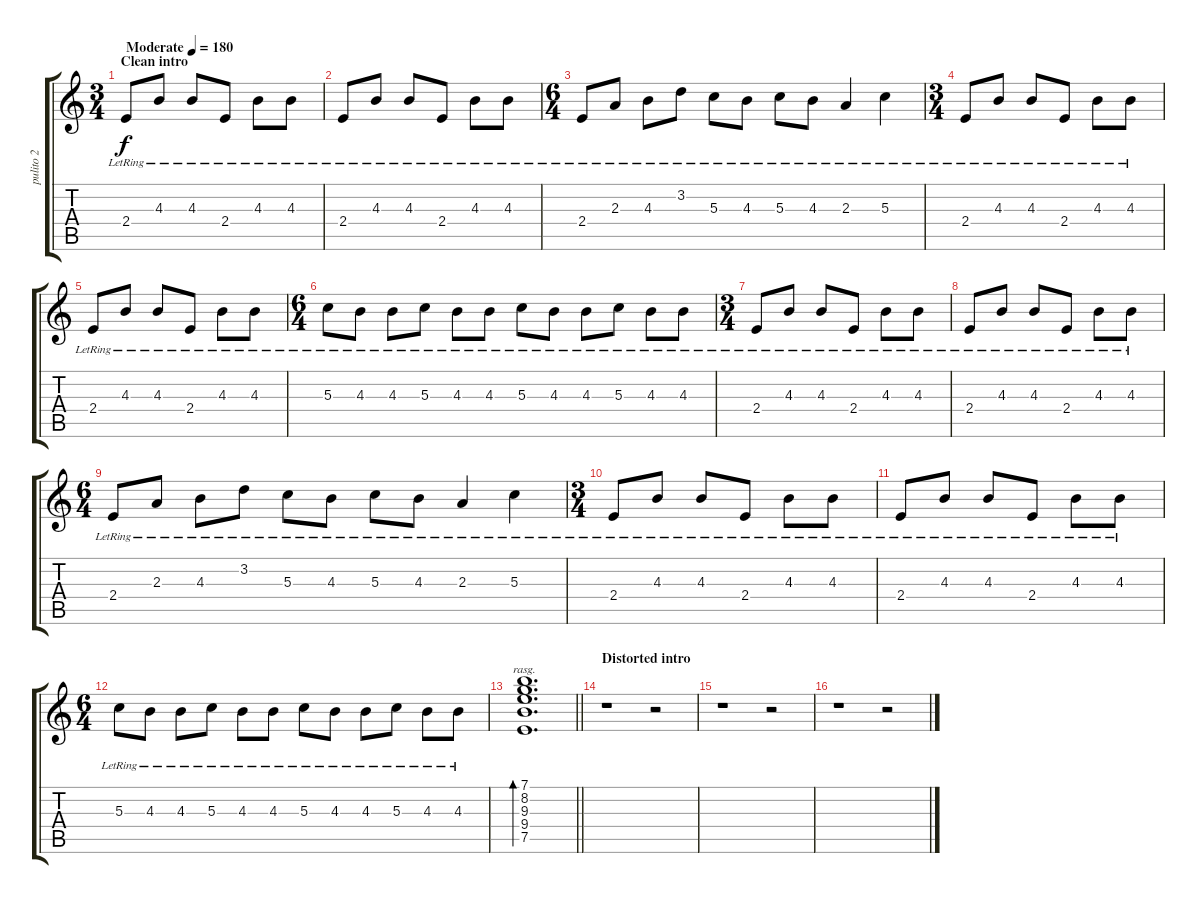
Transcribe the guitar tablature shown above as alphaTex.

\track ("pulito 2" "pulito 2") {instrument acousticguitarsteel}
\staff {score tabs}
\tuning (E4 B3 G3 D3 A2 E2) {hide}
\ts (3 4)
\section ("" "Clean intro")
\tempo (180 "Moderate")
\clef g2
\ks c
2.4{lr}.8{dy f volume 6 instrument acousticguitarsteel} 4.3{lr}.8 4.3{lr}.8 2.4{lr}.8 4.3{lr}.8 4.3{lr}.8 |
2.4{lr}.8{volume 6} 4.3{lr}.8 4.3{lr}.8 2.4{lr}.8 4.3{lr}.8 4.3{lr}.8 |
\ts (6 4)
2.4{lr}.8 2.3{lr}.8 4.3{lr}.8 3.2{lr}.8 5.3{lr}.8 4.3{lr}.8 5.3{lr}.8 4.3{lr}.8 2.3{lr}.4 5.3{lr}.4 |
\ts (3 4)
2.4{lr}.8{volume 6} 4.3{lr}.8 4.3{lr}.8 2.4{lr}.8 4.3{lr}.8 4.3{lr}.8 |
2.4{lr}.8{volume 6} 4.3{lr}.8 4.3{lr}.8 2.4{lr}.8 4.3{lr}.8 4.3{lr}.8 |
\ts (6 4)
5.3{lr}.8 4.3{lr}.8 4.3{lr}.8 5.3{lr}.8 4.3{lr}.8 4.3{lr}.8 5.3{lr}.8 4.3{lr}.8 4.3{lr}.8 5.3{lr}.8 4.3{lr}.8 4.3{lr}.8 |
\ts (3 4)
2.4{lr}.8{volume 6} 4.3{lr}.8 4.3{lr}.8 2.4{lr}.8 4.3{lr}.8 4.3{lr}.8 |
2.4{lr}.8{volume 6} 4.3{lr}.8 4.3{lr}.8 2.4{lr}.8 4.3{lr}.8 4.3{lr}.8 |
\ts (6 4)
2.4{lr}.8 2.3{lr}.8 4.3{lr}.8 3.2{lr}.8 5.3{lr}.8 4.3{lr}.8 5.3{lr}.8 4.3{lr}.8 2.3{lr}.4 5.3{lr}.4 |
\ts (3 4)
2.4{lr}.8{volume 6} 4.3{lr}.8 4.3{lr}.8 2.4{lr}.8 4.3{lr}.8 4.3{lr}.8 |
2.4{lr}.8{volume 6} 4.3{lr}.8 4.3{lr}.8 2.4{lr}.8 4.3{lr}.8 4.3{lr}.8 |
\ts (6 4)
5.3{lr}.8 4.3{lr}.8 4.3{lr}.8 5.3{lr}.8 4.3{lr}.8 4.3{lr}.8 5.3{lr}.8 4.3{lr}.8 4.3{lr}.8 5.3{lr}.8 4.3{lr}.8 4.3{lr}.8 |
\barLineRight lightlight
(7.1 8.2 9.3 9.4 7.5).1{d bd 120 rasg ii} |
\section ("" "Distorted intro")
r.1 r.2 |
r.1 r.2 |
r.1 r.2
